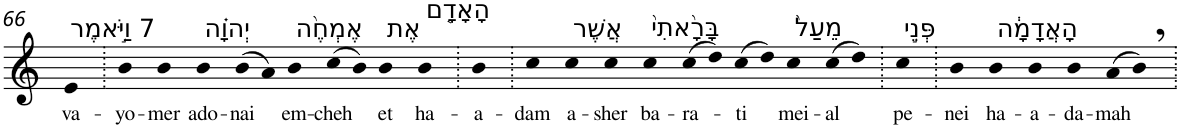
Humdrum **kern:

**kern	**text
*part1	*part1
*staff1	*staff1
*I"Piano	*
*I'Pno	*
!!LO:PB:g=z
*clefG2	*
*k[]	*
=66	=66
!LO:TX:a:t=7 וַיֹּ֣אמֶר	!
!	!LO:LY:b
4e	va-
=67.	=67.
!	!LO:LY:b
4b	-yo-
!	!LO:LY:b
4b	-mer
!LO:TX:a:t=יְהוָ֗ה	!
!	!LO:LY:b
4b	ado-
!	!LO:LY:b
(>8b	-nai
8a)	.
!LO:TX:a:t=אֶמְחֶ֨ה	!
!	!LO:LY:b
4b	em-
!	!LO:LY:b
(>8cc	-cheh
8b)	.
!LO:TX:a:t=אֶת	!
!	!LO:LY:b
4b	et
!LO:TX:a:t=הָאָדָ֤ם	!
!	!LO:LY:b
4b	ha-
=68.	=68.
!	!LO:LY:b
4b	-a-
=69.	=69.
!	!LO:LY:b
4cc	-dam
!LO:TX:a:t=אֲשֶׁר	!
!	!LO:LY:b
4cc	a-
!	!LO:LY:b
4cc	-sher
!LO:TX:a:t=בָּרָ֙אתִי֙	!
!	!LO:LY:b
4cc	ba-
!	!LO:LY:b
(>8cc	-ra-
8dd)	.
!	!LO:LY:b
(>8cc	-ti
8dd)	.
!LO:TX:a:t=מֵעַל֙	!
!	!LO:LY:b
4cc	mei-
!	!LO:LY:b
(>8cc	-al
8dd)	.
=70.	=70.
!LO:TX:a:t=פְּנֵ֣י	!
!	!LO:LY:b
4cc	pe-
=71.	=71.
!	!LO:LY:b
4b	-nei
!LO:TX:a:t=הָאֲדָמָ֔ה	!
!	!LO:LY:b
4b	ha-
!	!LO:LY:b
4b	-a-
!	!LO:LY:b
4b	-da-
!	!LO:LY:b
(>8a	-mah
8b,)	.
=.	=.
*-	*-
